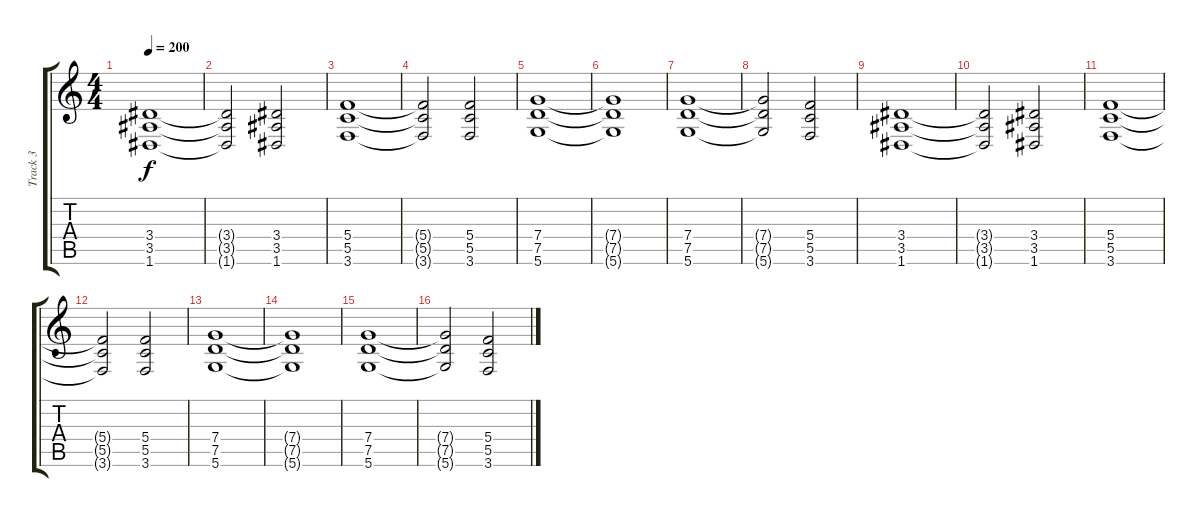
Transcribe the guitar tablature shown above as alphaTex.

\track ("Track 3" "Track 3") {instrument distortionguitar}
\staff {score tabs}
\tuning (D4 A3 F3 C3 G2 D2) {hide}
\ts (4 4)
\section ("" "")
\tempo 200
\clef g2
\ks c
(3.4 3.5 1.6).1{dy f} |
(3.4{t} 3.5{t} 1.6{t}).2 (3.4 3.5 1.6).2 |
(5.4 5.5 3.6).1 |
(5.4{t} 5.5{t} 3.6{t}).2 (5.4 5.5 3.6).2 |
(7.4 7.5 5.6).1 |
(7.4{t} 7.5{t} 5.6{t}).1 |
(7.4 7.5 5.6).1 |
(7.4{t} 7.5{t} 5.6{t}).2 (5.4 5.5 3.6).2 |
(3.4 3.5 1.6).1 |
(3.4{t} 3.5{t} 1.6{t}).2 (3.4 3.5 1.6).2 |
(5.4 5.5 3.6).1 |
(5.4{t} 5.5{t} 3.6{t}).2 (5.4 5.5 3.6).2 |
(7.4 7.5 5.6).1 |
(7.4{t} 7.5{t} 5.6{t}).1 |
(7.4 7.5 5.6).1 |
(7.4{t} 7.5{t} 5.6{t}).2 (5.4 5.5 3.6).2
